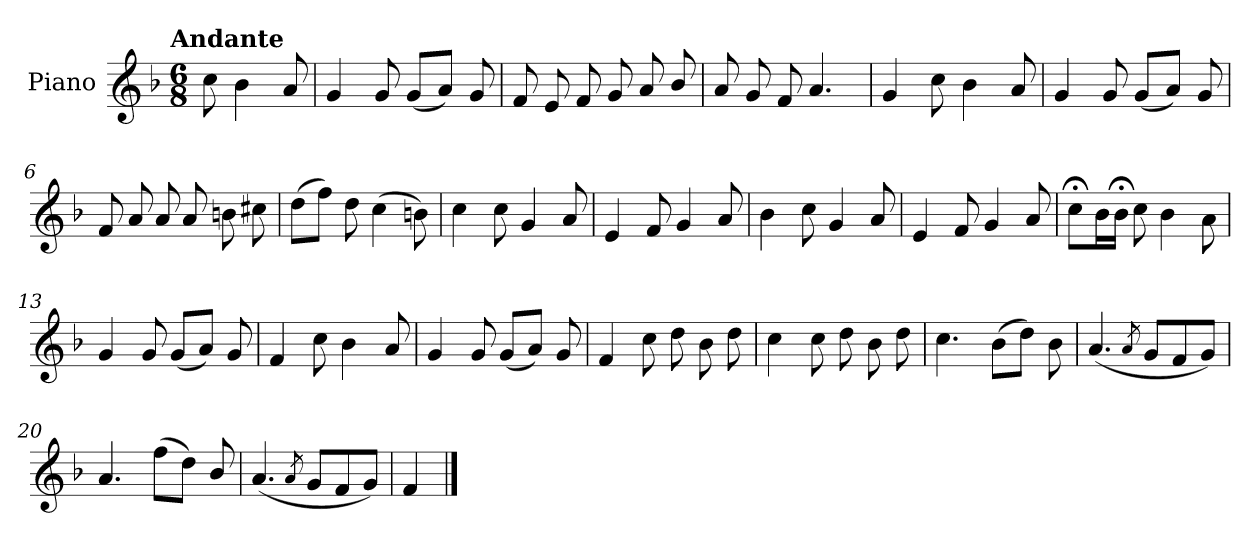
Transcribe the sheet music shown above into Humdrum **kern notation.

**kern
*part1
*staff1
*I"Piano
*I'Pno.
*clefG2
*k[b-]
!!LO:TX:omd:t=Andante
*M6/8
*MM92
=
8cc\
4b-\
8a/
=1
4g/
8g/
(<8g/L
8a/J)
8g/
=2
8f/
8e/
8f/
8g/
8a/
8b-/
=3
8a/
8g/
8f/
4.a/
!!LO:LB:g=z
=4
4g/
8cc\
4b-\
8a/
=5
4g/
8g/
(<8g/L
8a/J)
8g/
=6
8f/
8a/
8a/
8a/
8bn\
8cc#X\
=7
(>8dd\L
8ff\J)
8dd\
(>4cc\
8bn\)
=8
4cc\
8cc\
4g/
8a/
!!LO:LB:g=z
=9
4e/
8f/
4g/
8a/
=10
4b-\
8cc\
4g/
8a/
=11
4e/
8f/
4g/
8a/
=12
8cc;<\L
16b-\L
16b-;<\JJ
8cc\
4b-\
8a\
=13
4g/
8g/
(<8g/L
8a/J)
8g/
!!LO:LB:g=z
=14
4f/
8cc\
4b-\
8a/
=15
4g/
8g/
(<8g/L
8a/J)
8g/
=16
4f/
8cc\
8dd\
8b-\
8dd\
=17
4cc\
8cc\
8dd\
8b-\
8dd\
=18
4.cc\
(>8b-\L
8dd\J)
8b-\
!!LO:LB:g=z
=19
(<4.a/
8qa/
8g/L
8f/
8g/J)
=20
4.a/
(>8ff\L
8dd\J)
8b-/
=21
(<4.a/
8qa/
8g/L
8f/
8g/J)
=22
4f/
==
*-
